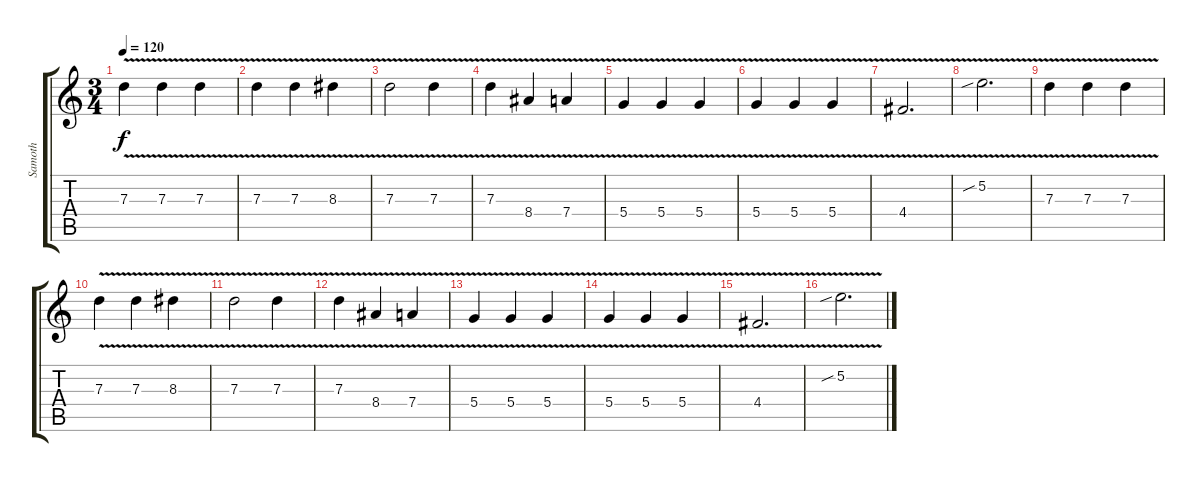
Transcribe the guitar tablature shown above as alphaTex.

\track ("Samoth" "Samoth") {instrument distortionguitar}
\staff {score tabs}
\tuning (E4 B3 G3 D3 A2 E2) {hide}
\ts (3 4)
\tempo 120
\clef g2
\ks c
7.3{v}.4{dy f} 7.3{v}.4 7.3{v}.4 |
7.3{v}.4 7.3{v}.4 8.3{v}.4 |
7.3{v}.2 7.3{v}.4 |
7.3{v}.4 8.4{v}.4 7.4{v}.4 |
5.4{v}.4 5.4{v}.4 5.4{v}.4 |
5.4{v}.4 5.4{v}.4 5.4{v}.4 |
4.4{v}.2{d} |
5.2{v sib}.2{d} |
7.3{v}.4 7.3{v}.4 7.3{v}.4 |
7.3{v}.4 7.3{v}.4 8.3{v}.4 |
7.3{v}.2 7.3{v}.4 |
7.3{v}.4 8.4{v}.4 7.4{v}.4 |
5.4{v}.4 5.4{v}.4 5.4{v}.4 |
5.4{v}.4 5.4{v}.4 5.4{v}.4 |
4.4{v}.2{d} |
5.2{v sib}.2{d}
